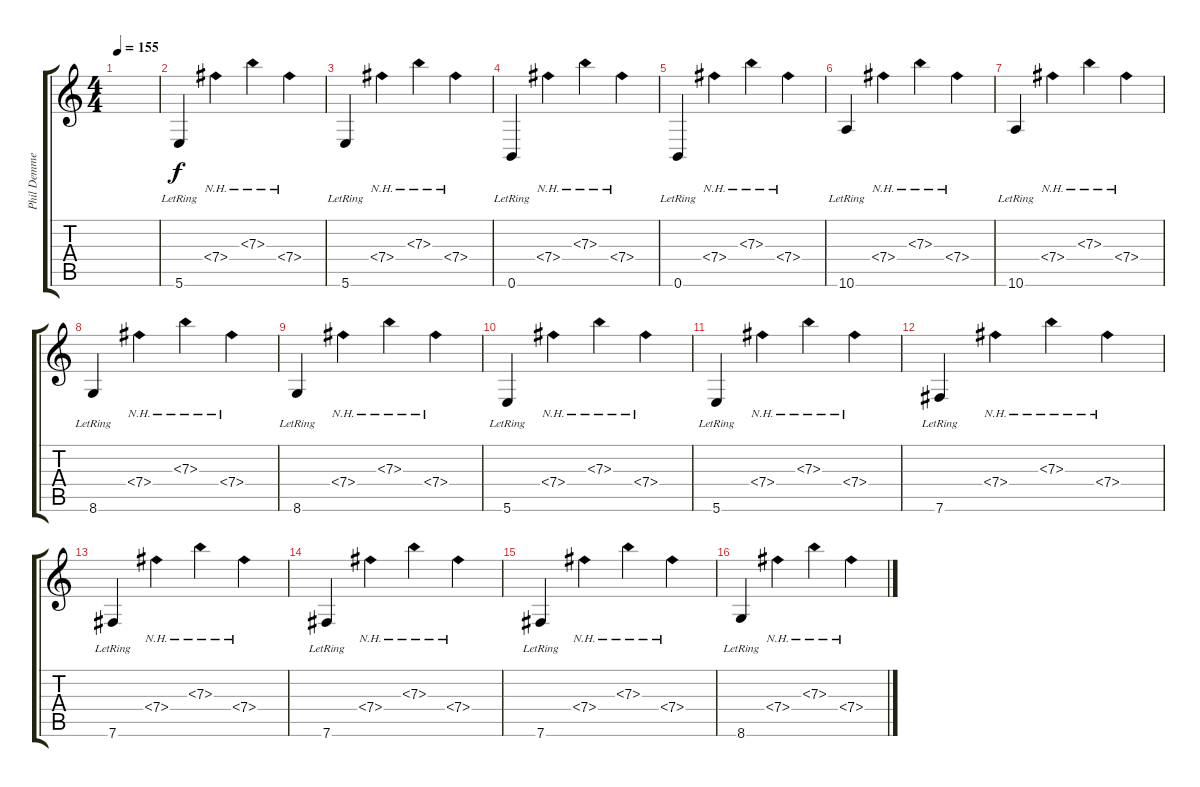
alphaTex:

\track ("Phil Demmel (Lead guitar)" "Phil Demme") {instrument distortionguitar}
\staff {score tabs}
\tuning (B3 Ab3 E3 B2 Gb2 B1) {hide}
\ts (4 4)
\tempo 155
\clef g2
\ks c
|
5.6{lr}.4 7.4{nh}.4 7.3{nh}.4 7.4{nh}.4 |
5.6{lr}.4 7.4{nh}.4 7.3{nh}.4 7.4{nh}.4 |
0.6{lr}.4 7.4{nh}.4 7.3{nh}.4 7.4{nh}.4 |
0.6{lr}.4 7.4{nh}.4 7.3{nh}.4 7.4{nh}.4 |
10.6{lr}.4 7.4{nh}.4 7.3{nh}.4 7.4{nh}.4 |
10.6{lr}.4 7.4{nh}.4 7.3{nh}.4 7.4{nh}.4 |
8.6{lr}.4 7.4{nh}.4 7.3{nh}.4 7.4{nh}.4 |
8.6{lr}.4 7.4{nh}.4 7.3{nh}.4 7.4{nh}.4 |
5.6{lr}.4 7.4{nh}.4 7.3{nh}.4 7.4{nh}.4 |
5.6{lr}.4 7.4{nh}.4 7.3{nh}.4 7.4{nh}.4 |
7.6{lr}.4 7.4{nh}.4 7.3{nh}.4 7.4{nh}.4 |
7.6{lr}.4 7.4{nh}.4 7.3{nh}.4 7.4{nh}.4 |
7.6{lr}.4 7.4{nh}.4 7.3{nh}.4 7.4{nh}.4 |
7.6{lr}.4 7.4{nh}.4 7.3{nh}.4 7.4{nh}.4 |
8.6{lr}.4 7.4{nh}.4 7.3{nh}.4 7.4{nh}.4
